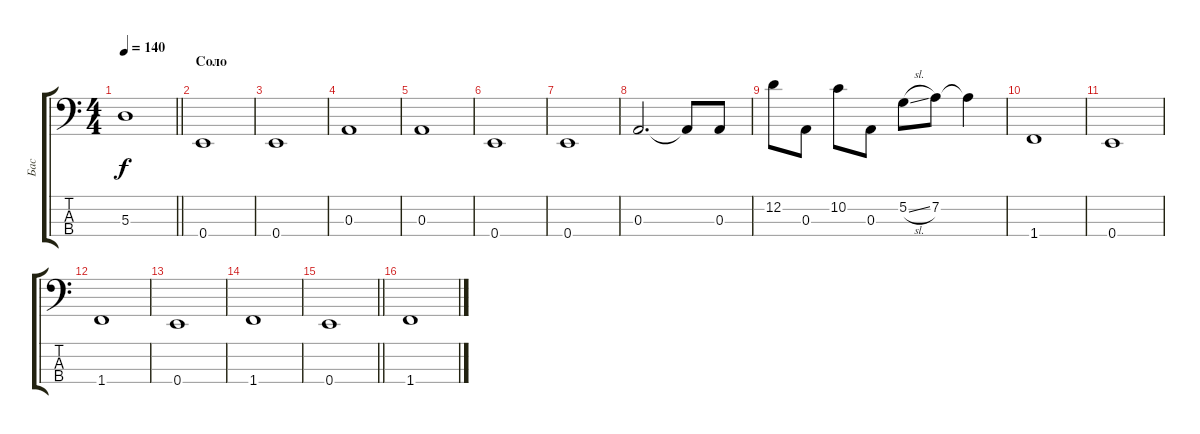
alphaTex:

\track ("Бас" "Бас") {instrument fretlessbass}
\staff {score tabs}
\tuning (G2 D2 A1 E1) {hide}
\ts (4 4)
\tempo 140
\clef f4
\barLineRight lightlight
\ks c
5.3.1{dy f} |
\section ("" "Соло")
0.4.1 |
0.4.1 |
0.3.1 |
0.3.1 |
0.4.1 |
0.4.1 |
0.3.2{d} 0.3{t}.8 0.3.8 |
12.2.8 0.3.8 10.2.8 0.3.8 5.2{sl}.8 7.2.8 7.2{t}.4 |
1.4.1 |
0.4.1 |
1.4.1 |
0.4.1 |
1.4.1 |
\barLineRight lightlight
0.4.1 |
1.4.1
